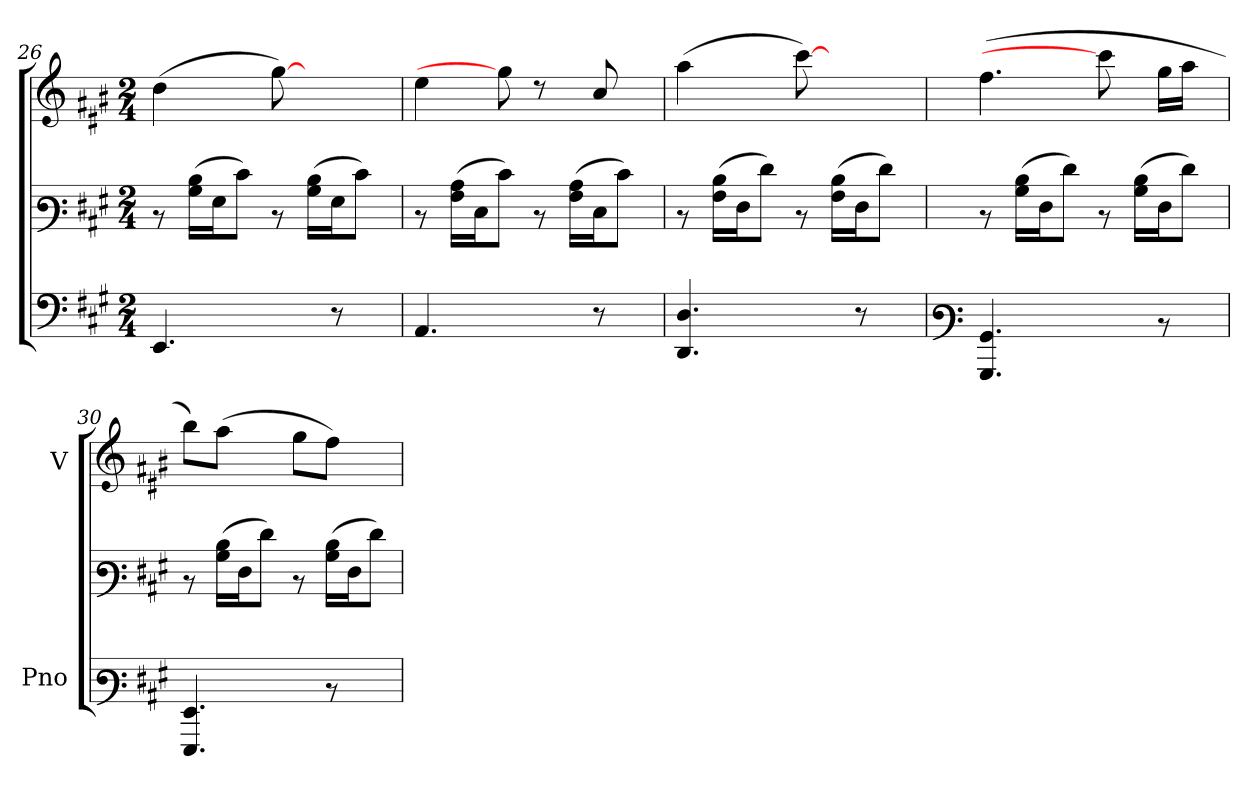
**kern	**kern	**kern
*part2	*part2	*part1
*staff3	*staff2	*staff1
*I'Pno	*	*I'V
*clefF4	*clefF3	*clefG3
*k[f#c#g#]	*k[f#c#g#]	*k[f#c#g#]
*M2/4	*M2/4	*M2/4
=26	=26	=26
4.EE/	8rD	(>4b\
.	(>16B\ 16d\LL	.
.	16G#\J	.
.	8e\J)	8ryy
8.ryy	8rD	[8ee\)
.	(>16B\ 16d\LL	4ryy
8r	16G#\J	.
.	8e\J)	.
16ryy	.	.
=27	=27	=27
4.AA/	8rD	4cc#\
.	(>16A\ 16c#\LL	.
.	16E\J	.
.	8e\J)	8ee\]
8.ryy	8rD	8rb
.	(>16A\ 16c#\LL	16ryy
8r	16E\J	8a/
.	8e\J)	.
16ryy	.	16ryy
=28	=28	=28
4.DD/ 4.D/	8rD	(>4ff#\
.	(>16A\ 16d\LL	.
.	16F#\J	.
.	8f#\J)	8ryy
8.ryy	8rD	[8aa\)
.	(>16A\ 16d\LL	4ryy
8r	16F#\J	.
.	8f#\J)	.
16ryy	.	.
!!LO:LB:g=z
=29	=29	=29
*clefF3	*	*
4.BBB/ 4.BB/	8rD	(>4.dd\
.	(>16B\ 16d\LL	.
.	16F#\J	.
.	8f#\J)	.
8.ryy	8rD	8aa\]
.	(>16B\ 16d\LL	16ryy
8rD	16F#\J	16ee\LL
.	8f#\J)	16ff#\JJ
16ryy	.	16ryy
=30	=30	=30
4.GGG#/ 4.GG#/	8rD	8gg#\L)
.	(>16B\ 16d\LL	(>8ff#\J
.	16F#\J	.
.	8f#\J)	8ryy
8ryy	8rD	8ee\L
8rD	(>16B\ 16d\LL	8dd\J)
.	16F#\J	.
8ryy	8f#\J)	8ryy
=	=	=
*-	*-	*-
